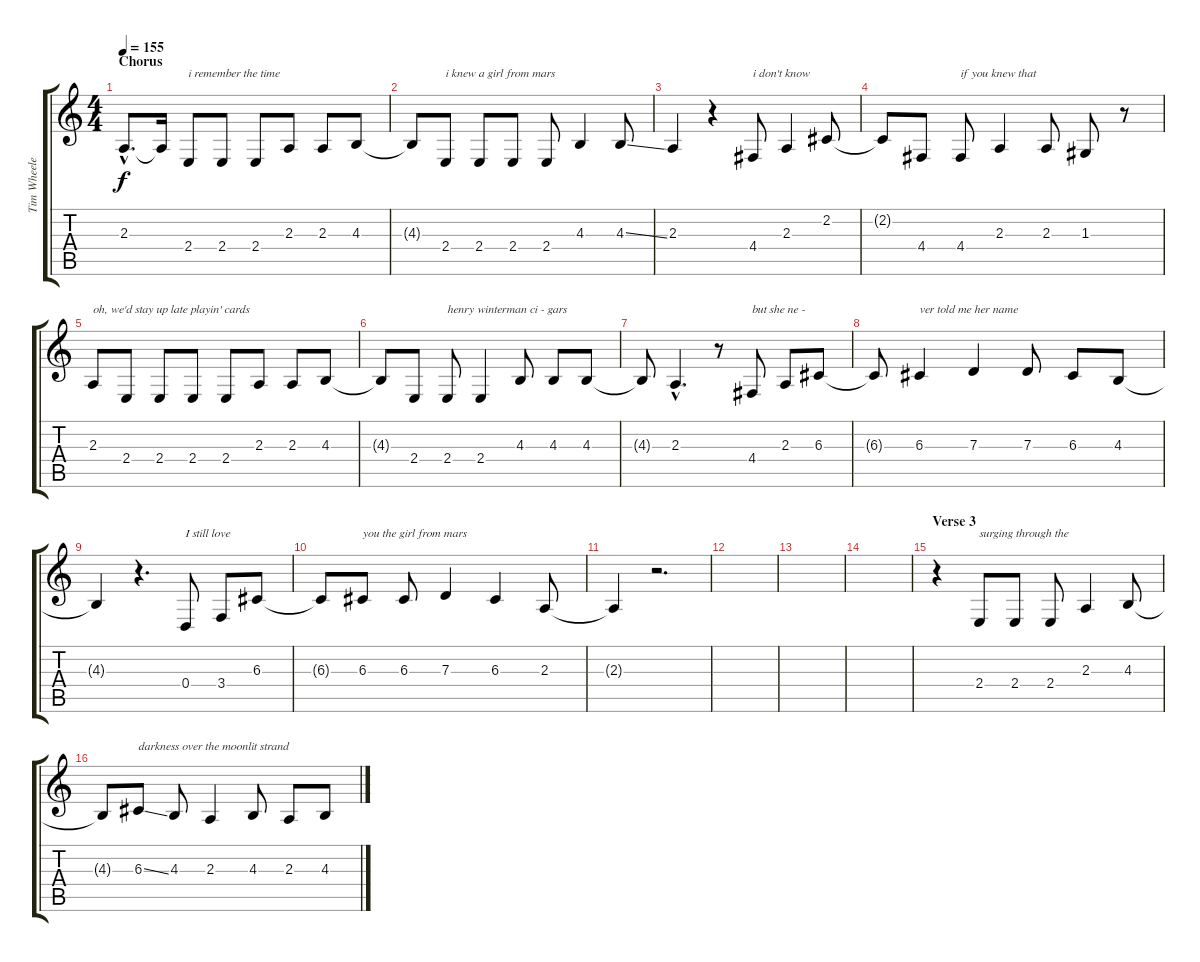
\track ("Tim Wheeler (vox)" "Tim Wheele") {instrument shakuhachi}
\staff {score tabs}
\tuning (E4 B3 G3 D3 A2 E2) {hide}
\ts (4 4)
\section ("" "Chorus")
\tempo 155
\clef g2
\ks c
2.3{hac t}.8{d dy f} 2.3{t}.16 2.4.8{txt "i remember the time"} 2.4.8 2.4.8 2.3.8 2.3.8 4.3.8 |
4.3{t}.8 2.4.8{txt "i knew a girl from mars"} 2.4.8 2.4.8 2.4.8 4.3.4 4.3{ss}.8 |
2.3.4 r.4 4.4.8{txt "i don't know"} 2.3.4 2.2.8 |
2.2{t}.8 4.4.8 4.4.8{txt "if you knew that"} 2.3.4 2.3.8 1.3.8 r.8 |
2.3.8{txt "oh, we'd stay up late playin' cards"} 2.4.8 2.4.8 2.4.8 2.4.8 2.3.8 2.3.8 4.3.8 |
4.3{t}.8 2.4.8 2.4.8{txt "henry winterman ci - gars"} 2.4.4 4.3.8 4.3.8 4.3.8 |
4.3{t}.8 2.3{hac}.4{d} r.8 4.4.8{txt "but she ne -"} 2.3.8 6.3.8 |
6.3{t}.8 6.3.4{txt "ver told me her name"} 7.3.4 7.3.8 6.3.8 4.3.8 |
4.3{t}.4 r.4{d} 0.4.8{txt "I still love"} 3.4.8 6.3.8 |
6.3{t}.8 6.3.8{txt "you the girl from mars"} 6.3.8 7.3.4 6.3.4 2.3.8 |
2.3{t}.4 r.2{d} |
|
|
|
\section ("" "Verse 3")
r.4 2.4.8{txt "surging through the"} 2.4.8 2.4.8 2.3.4 4.3.8 |
4.3{t}.8 6.3{ss}.8{txt "darkness over the moonlit strand"} 4.3.8 2.3.4 4.3.8 2.3.8 4.3.8
